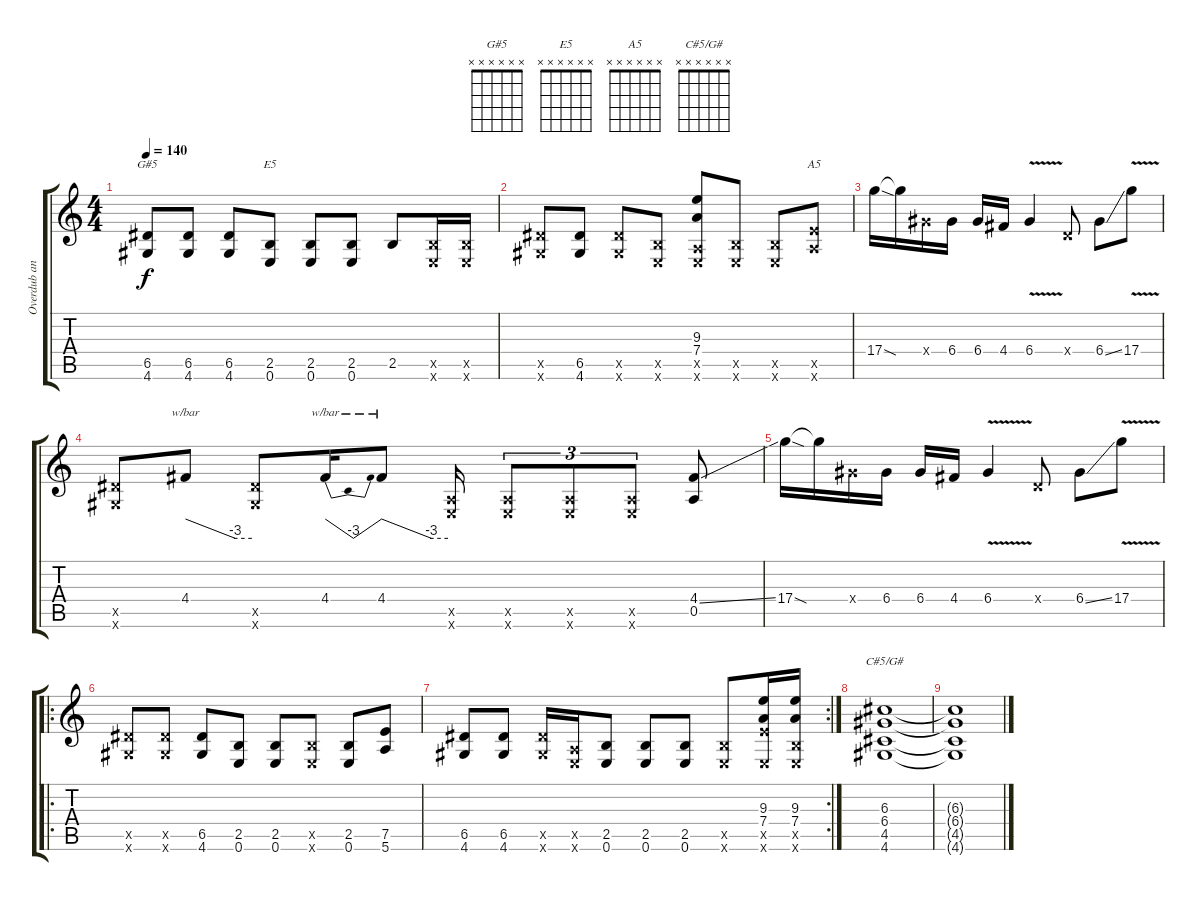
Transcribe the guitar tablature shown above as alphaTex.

\track ("Overdub and 2nd guitar (lead)" "Overdub an") {instrument overdrivenguitar}
\staff {score tabs}
\tuning (E4 B3 G3 D3 A2 E2) {hide}
\chord ("G#5" x x x x x x)
\chord ("E5" x x x x x x)
\chord ("A5" x x x x x x)
\chord ("C#5/G#" x x x x x x)
\ts (4 4)
\tempo 140
\clef g2
\ks c
(6.5 4.6).8{ch "G#5" dy f} (6.5 4.6).8 (6.5 4.6).8 (2.5 0.6).8{ch "E5"} (2.5 0.6).8 (2.5 0.6).8 2.5.8 (2.5{x} 0.6{x}).16 (2.5{x} 0.6{x}).16 |
(6.5{x} 4.6{x}).8 (6.5 4.6).8 (6.5{x} 4.6{x}).8 (2.5{x} 0.6{x}).8 (9.3 7.4 0.5{x} 0.6{x}).8 (2.5{x} 0.6{x}).8 (2.5{x} 0.6{x}).8 (7.5{x} 5.6{x}).8{ch "A5"} |
17.4{sod}.16 17.4{t}.16 6.4{x}.16 6.4.16 6.4.16 4.4.16 6.4{v}.4 0.4{x}.8 6.4{ss}.8 17.4{v}.8 |
(6.5{x} 4.6{x}).8 4.4.8{tbe (custom default 0 0 45 -12 60 -12)} (6.5{x} 4.6{x}).8 4.4.16{tbe (dip default 0 0 30 -12 60 0)} 4.4.8{tbe (custom default 0 0 45 -12 60 -12)} (0.5{x} 0.6{x}).16 (0.5{x} 0.6{x}).8{tu (3 2)} (0.5{x} 0.6{x}).8{tu (3 2)} (0.5{x} 0.6{x}).8{tu (3 2)} (4.4{ss} 0.5).8 |
17.4{sod}.16 17.4{t}.16 6.4{x}.16 6.4.16 6.4.16 4.4.16 6.4{v}.4 0.4{x}.8 6.4{ss}.8 17.4{v}.8 |
\ro
(6.5{x} 4.6{x}).8 (6.5{x} 4.6{x}).8 (6.5 4.6).8 (2.5 0.6).8 (2.5 0.6).8 (2.5{x} 0.6{x}).8 (2.5 0.6).8 (7.5 5.6).8 |
\rc 2
(6.5 4.6).8 (6.5 4.6).8 (6.5{x} 4.6{x}).16 (0.5{x} 0.6{x}).16 (2.5 0.6).8 (2.5 0.6).8 (2.5 0.6).8 (2.5{x} 0.6{x}).8 (9.3 7.4 7.5{x} 0.6{x}).16 (9.3 7.4 2.5{x} 0.6{x}).16 |
(6.3 6.4 4.5 4.6).1{ch "C#5/G#"} |
(6.3{t} 6.4{t} 4.5{t} 4.6{t}).1
